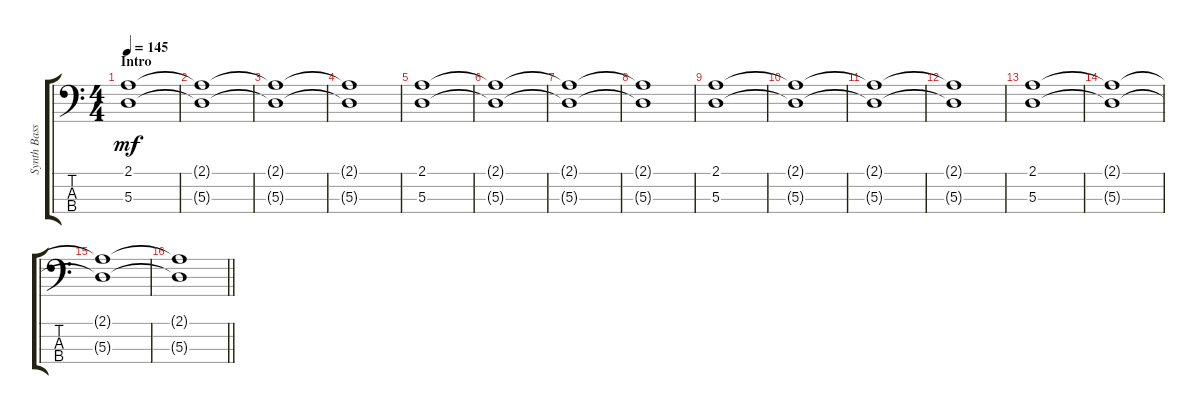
\track ("Synth Bass" "Synth Bass") {instrument electricbassfinger}
\staff {score tabs}
\tuning (G2 D2 A1 D1) {hide}
\ts (4 4)
\section ("" "Intro")
\tempo 145
\clef f4
\ks c
(2.1 5.3).1{dy mf instrument electricbassfinger} |
(2.1{t} 5.3{t}).1 |
(2.1{t} 5.3{t}).1 |
(2.1{t} 5.3{t}).1 |
(2.1 5.3).1 |
(2.1{t} 5.3{t}).1 |
(2.1{t} 5.3{t}).1 |
(2.1{t} 5.3{t}).1 |
(2.1 5.3).1 |
(2.1{t} 5.3{t}).1 |
(2.1{t} 5.3{t}).1 |
(2.1{t} 5.3{t}).1 |
(2.1 5.3).1 |
(2.1{t} 5.3{t}).1 |
(2.1{t} 5.3{t}).1 |
\barLineRight lightlight
(2.1{t} 5.3{t}).1
